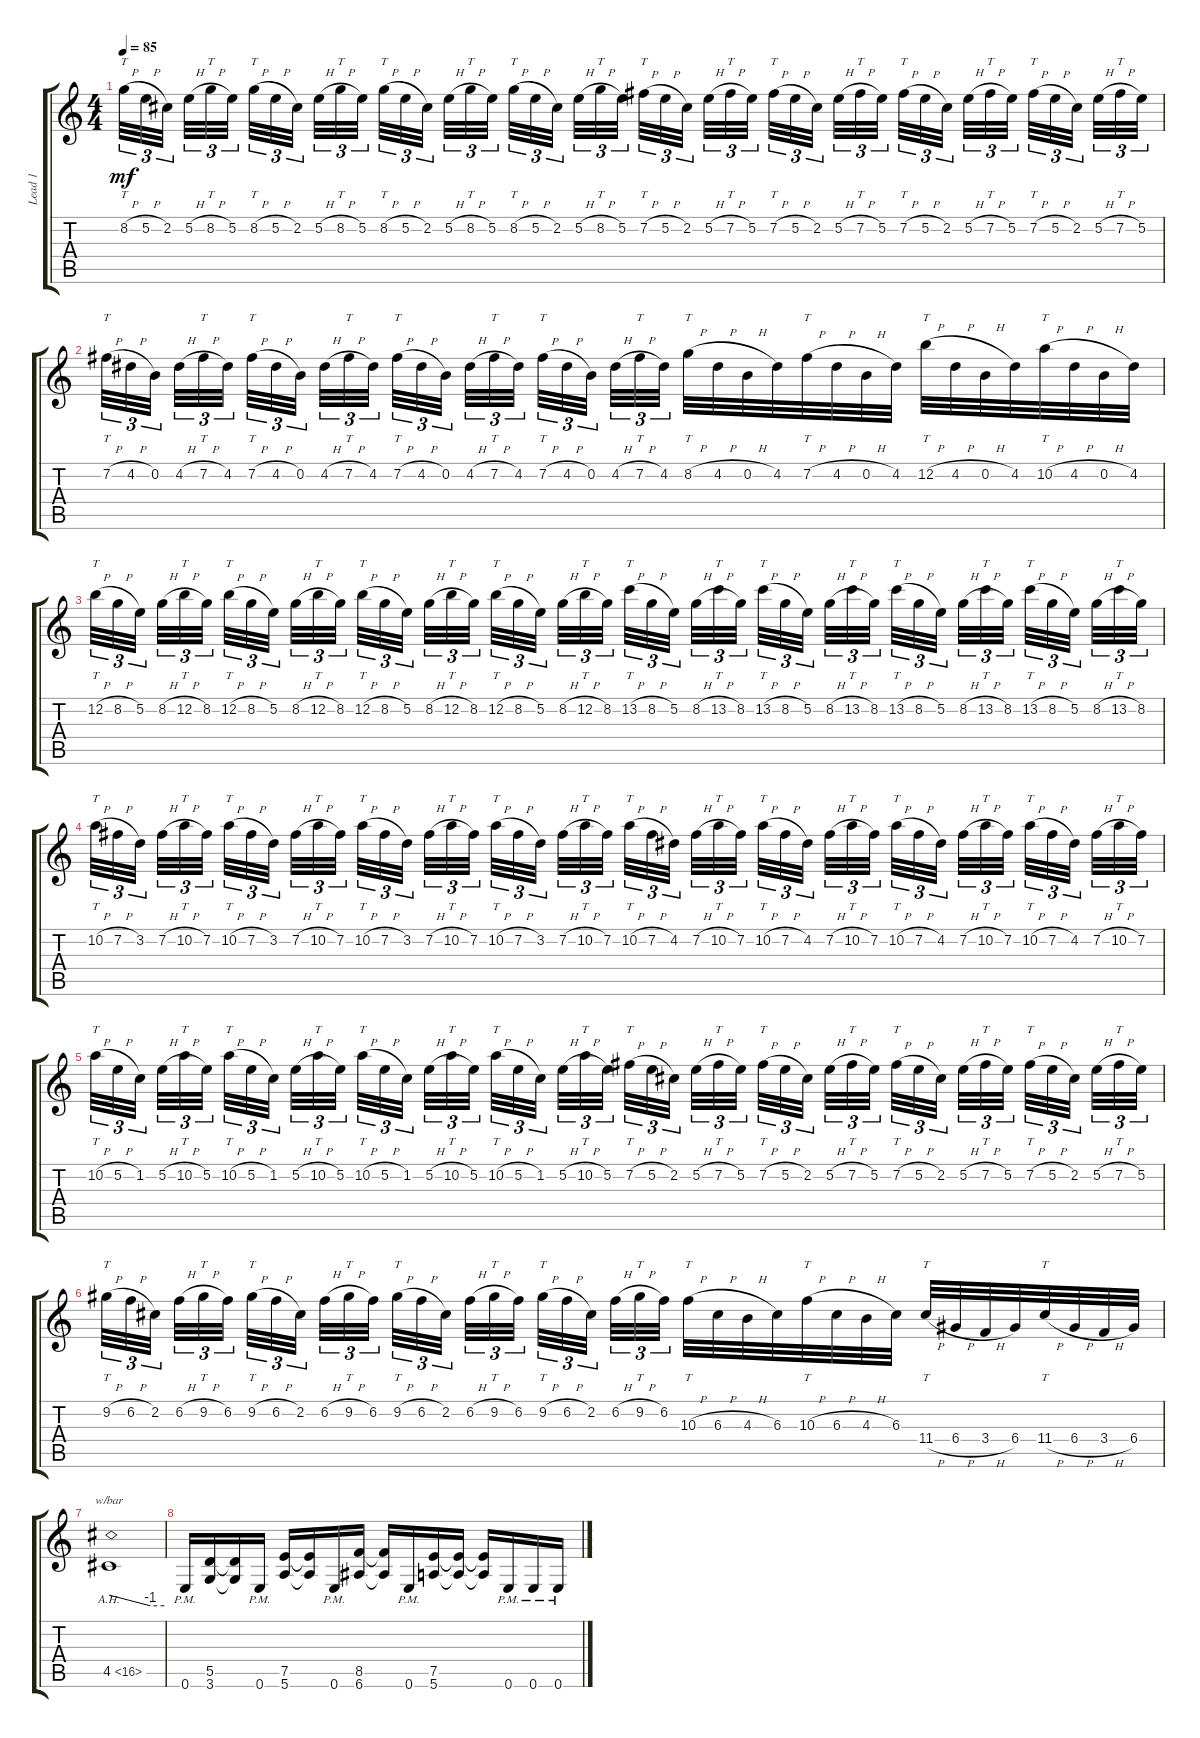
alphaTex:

\track ("Lead 1" "Lead 1") {instrument distortionguitar}
\staff {score tabs}
\tuning (E4 B3 G3 D3 A2 E2) {hide}
\ts (4 4)
\tempo 85
\clef g2
\ks c
8.2{h}.32{tt tu (3 2) dy mf} 5.2{h}.32{tu (3 2)} 2.2.32{tu (3 2) beam splitsecondary} 5.2{h}.32{tu (3 2)} 8.2{h}.32{tt tu (3 2)} 5.2.32{tu (3 2) beam splitsecondary} 8.2{h}.32{tt tu (3 2)} 5.2{h}.32{tu (3 2)} 2.2.32{tu (3 2) beam splitsecondary} 5.2{h}.32{tu (3 2)} 8.2{h}.32{tt tu (3 2)} 5.2.32{tu (3 2)} 8.2{h}.32{tt tu (3 2)} 5.2{h}.32{tu (3 2)} 2.2.32{tu (3 2) beam splitsecondary} 5.2{h}.32{tu (3 2)} 8.2{h}.32{tt tu (3 2)} 5.2.32{tu (3 2) beam splitsecondary} 8.2{h}.32{tt tu (3 2)} 5.2{h}.32{tu (3 2)} 2.2.32{tu (3 2) beam splitsecondary} 5.2{h}.32{tu (3 2)} 8.2{h}.32{tt tu (3 2)} 5.2.32{tu (3 2)} 7.2{h}.32{tt tu (3 2)} 5.2{h}.32{tu (3 2)} 2.2.32{tu (3 2) beam splitsecondary} 5.2{h}.32{tu (3 2)} 7.2{h}.32{tt tu (3 2)} 5.2.32{tu (3 2) beam splitsecondary} 7.2{h}.32{tt tu (3 2)} 5.2{h}.32{tu (3 2)} 2.2.32{tu (3 2) beam splitsecondary} 5.2{h}.32{tu (3 2)} 7.2{h}.32{tt tu (3 2)} 5.2.32{tu (3 2)} 7.2{h}.32{tt tu (3 2)} 5.2{h}.32{tu (3 2)} 2.2.32{tu (3 2) beam splitsecondary} 5.2{h}.32{tu (3 2)} 7.2{h}.32{tt tu (3 2)} 5.2.32{tu (3 2) beam splitsecondary} 7.2{h}.32{tt tu (3 2)} 5.2{h}.32{tu (3 2)} 2.2.32{tu (3 2) beam splitsecondary} 5.2{h}.32{tu (3 2)} 7.2{h}.32{tt tu (3 2)} 5.2.32{tu (3 2)} |
7.2{h}.32{tt tu (3 2)} 4.2{h}.32{tu (3 2)} 0.2.32{tu (3 2) beam splitsecondary} 4.2{h}.32{tu (3 2)} 7.2{h}.32{tt tu (3 2)} 4.2.32{tu (3 2) beam splitsecondary} 7.2{h}.32{tt tu (3 2)} 4.2{h}.32{tu (3 2)} 0.2.32{tu (3 2) beam splitsecondary} 4.2{h}.32{tu (3 2)} 7.2{h}.32{tt tu (3 2)} 4.2.32{tu (3 2)} 7.2{h}.32{tt tu (3 2)} 4.2{h}.32{tu (3 2)} 0.2.32{tu (3 2) beam splitsecondary} 4.2{h}.32{tu (3 2)} 7.2{h}.32{tt tu (3 2)} 4.2.32{tu (3 2) beam splitsecondary} 7.2{h}.32{tt tu (3 2)} 4.2{h}.32{tu (3 2)} 0.2.32{tu (3 2) beam splitsecondary} 4.2{h}.32{tu (3 2)} 7.2{h}.32{tt tu (3 2)} 4.2.32{tu (3 2)} 8.2{h}.32{tt} 4.2{h}.32 0.2{h}.32 4.2.32 7.2{h}.32{tt} 4.2{h}.32 0.2{h}.32 4.2.32 12.2{h}.32{tt} 4.2{h}.32 0.2{h}.32 4.2.32 10.2{h}.32{tt} 4.2{h}.32 0.2{h}.32 4.2.32 |
12.2{h}.32{tt tu (3 2)} 8.2{h}.32{tu (3 2)} 5.2.32{tu (3 2) beam splitsecondary} 8.2{h}.32{tu (3 2)} 12.2{h}.32{tt tu (3 2)} 8.2.32{tu (3 2) beam splitsecondary} 12.2{h}.32{tt tu (3 2)} 8.2{h}.32{tu (3 2)} 5.2.32{tu (3 2) beam splitsecondary} 8.2{h}.32{tu (3 2)} 12.2{h}.32{tt tu (3 2)} 8.2.32{tu (3 2)} 12.2{h}.32{tt tu (3 2)} 8.2{h}.32{tu (3 2)} 5.2.32{tu (3 2) beam splitsecondary} 8.2{h}.32{tu (3 2)} 12.2{h}.32{tt tu (3 2)} 8.2.32{tu (3 2) beam splitsecondary} 12.2{h}.32{tt tu (3 2)} 8.2{h}.32{tu (3 2)} 5.2.32{tu (3 2) beam splitsecondary} 8.2{h}.32{tu (3 2)} 12.2{h}.32{tt tu (3 2)} 8.2.32{tu (3 2)} 13.2{h}.32{tt tu (3 2)} 8.2{h}.32{tu (3 2)} 5.2.32{tu (3 2) beam splitsecondary} 8.2{h}.32{tu (3 2)} 13.2{h}.32{tt tu (3 2)} 8.2.32{tu (3 2) beam splitsecondary} 13.2{h}.32{tt tu (3 2)} 8.2{h}.32{tu (3 2)} 5.2.32{tu (3 2) beam splitsecondary} 8.2{h}.32{tu (3 2)} 13.2{h}.32{tt tu (3 2)} 8.2.32{tu (3 2)} 13.2{h}.32{tt tu (3 2)} 8.2{h}.32{tu (3 2)} 5.2.32{tu (3 2) beam splitsecondary} 8.2{h}.32{tu (3 2)} 13.2{h}.32{tt tu (3 2)} 8.2.32{tu (3 2) beam splitsecondary} 13.2{h}.32{tt tu (3 2)} 8.2{h}.32{tu (3 2)} 5.2.32{tu (3 2) beam splitsecondary} 8.2{h}.32{tu (3 2)} 13.2{h}.32{tt tu (3 2)} 8.2.32{tu (3 2)} |
10.2{h}.32{tt tu (3 2)} 7.2{h}.32{tu (3 2)} 3.2.32{tu (3 2) beam splitsecondary} 7.2{h}.32{tu (3 2)} 10.2{h}.32{tt tu (3 2)} 7.2.32{tu (3 2) beam splitsecondary} 10.2{h}.32{tt tu (3 2)} 7.2{h}.32{tu (3 2)} 3.2.32{tu (3 2) beam splitsecondary} 7.2{h}.32{tu (3 2)} 10.2{h}.32{tt tu (3 2)} 7.2.32{tu (3 2)} 10.2{h}.32{tt tu (3 2)} 7.2{h}.32{tu (3 2)} 3.2.32{tu (3 2) beam splitsecondary} 7.2{h}.32{tu (3 2)} 10.2{h}.32{tt tu (3 2)} 7.2.32{tu (3 2) beam splitsecondary} 10.2{h}.32{tt tu (3 2)} 7.2{h}.32{tu (3 2)} 3.2.32{tu (3 2) beam splitsecondary} 7.2{h}.32{tu (3 2)} 10.2{h}.32{tt tu (3 2)} 7.2.32{tu (3 2)} 10.2{h}.32{tt tu (3 2)} 7.2{h}.32{tu (3 2)} 4.2.32{tu (3 2) beam splitsecondary} 7.2{h}.32{tu (3 2)} 10.2{h}.32{tt tu (3 2)} 7.2.32{tu (3 2) beam splitsecondary} 10.2{h}.32{tt tu (3 2)} 7.2{h}.32{tu (3 2)} 4.2.32{tu (3 2) beam splitsecondary} 7.2{h}.32{tu (3 2)} 10.2{h}.32{tt tu (3 2)} 7.2.32{tu (3 2)} 10.2{h}.32{tt tu (3 2)} 7.2{h}.32{tu (3 2)} 4.2.32{tu (3 2) beam splitsecondary} 7.2{h}.32{tu (3 2)} 10.2{h}.32{tt tu (3 2)} 7.2.32{tu (3 2) beam splitsecondary} 10.2{h}.32{tt tu (3 2)} 7.2{h}.32{tu (3 2)} 4.2.32{tu (3 2) beam splitsecondary} 7.2{h}.32{tu (3 2)} 10.2{h}.32{tt tu (3 2)} 7.2.32{tu (3 2)} |
10.2{h}.32{tt tu (3 2)} 5.2{h}.32{tu (3 2)} 1.2.32{tu (3 2) beam splitsecondary} 5.2{h}.32{tu (3 2)} 10.2{h}.32{tt tu (3 2)} 5.2.32{tu (3 2) beam splitsecondary} 10.2{h}.32{tt tu (3 2)} 5.2{h}.32{tu (3 2)} 1.2.32{tu (3 2) beam splitsecondary} 5.2{h}.32{tu (3 2)} 10.2{h}.32{tt tu (3 2)} 5.2.32{tu (3 2)} 10.2{h}.32{tt tu (3 2)} 5.2{h}.32{tu (3 2)} 1.2.32{tu (3 2) beam splitsecondary} 5.2{h}.32{tu (3 2)} 10.2{h}.32{tt tu (3 2)} 5.2.32{tu (3 2) beam splitsecondary} 10.2{h}.32{tt tu (3 2)} 5.2{h}.32{tu (3 2)} 1.2.32{tu (3 2) beam splitsecondary} 5.2{h}.32{tu (3 2)} 10.2{h}.32{tt tu (3 2)} 5.2.32{tu (3 2)} 7.2{h}.32{tt tu (3 2)} 5.2{h}.32{tu (3 2)} 2.2.32{tu (3 2) beam splitsecondary} 5.2{h}.32{tu (3 2)} 7.2{h}.32{tt tu (3 2)} 5.2.32{tu (3 2) beam splitsecondary} 7.2{h}.32{tt tu (3 2)} 5.2{h}.32{tu (3 2)} 2.2.32{tu (3 2) beam splitsecondary} 5.2{h}.32{tu (3 2)} 7.2{h}.32{tt tu (3 2)} 5.2.32{tu (3 2)} 7.2{h}.32{tt tu (3 2)} 5.2{h}.32{tu (3 2)} 2.2.32{tu (3 2) beam splitsecondary} 5.2{h}.32{tu (3 2)} 7.2{h}.32{tt tu (3 2)} 5.2.32{tu (3 2) beam splitsecondary} 7.2{h}.32{tt tu (3 2)} 5.2{h}.32{tu (3 2)} 2.2.32{tu (3 2) beam splitsecondary} 5.2{h}.32{tu (3 2)} 7.2{h}.32{tt tu (3 2)} 5.2.32{tu (3 2)} |
9.2{h}.32{tt tu (3 2)} 6.2{h}.32{tu (3 2)} 2.2.32{tu (3 2) beam splitsecondary} 6.2{h}.32{tu (3 2)} 9.2{h}.32{tt tu (3 2)} 6.2.32{tu (3 2) beam splitsecondary} 9.2{h}.32{tt tu (3 2)} 6.2{h}.32{tu (3 2)} 2.2.32{tu (3 2) beam splitsecondary} 6.2{h}.32{tu (3 2)} 9.2{h}.32{tt tu (3 2)} 6.2.32{tu (3 2)} 9.2{h}.32{tt tu (3 2)} 6.2{h}.32{tu (3 2)} 2.2.32{tu (3 2) beam splitsecondary} 6.2{h}.32{tu (3 2)} 9.2{h}.32{tt tu (3 2)} 6.2.32{tu (3 2) beam splitsecondary} 9.2{h}.32{tt tu (3 2)} 6.2{h}.32{tu (3 2)} 2.2.32{tu (3 2) beam splitsecondary} 6.2{h}.32{tu (3 2)} 9.2{h}.32{tt tu (3 2)} 6.2.32{tu (3 2)} 10.3{h}.32{tt} 6.3{h}.32 4.3{h}.32 6.3.32 10.3{h}.32{tt} 6.3{h}.32 4.3{h}.32 6.3.32 11.4{h}.32{tt} 6.4{h}.32 3.4{h}.32 6.4.32 11.4{h}.32{tt} 6.4{h}.32 3.4{h}.32 6.4.32 |
4.5{ah 12}.1{tbe (custom default 0 0 45 -4 60 -4)} |
0.6{pm}.16 (5.5 3.6).16 (5.5{t} 3.6{t}).16 0.6{pm}.16 (7.5 5.6).16 (7.5{t} 5.6{t}).16 0.6{pm}.16 (8.5 6.6).16 (8.5{t} 6.6{t}).16 0.6{pm}.16 (7.5 5.6).16 (7.5{t} 5.6{t}).16 (7.5{t} 5.6{t}).16 0.6{pm}.16 0.6{pm}.16 0.6{pm}.16
